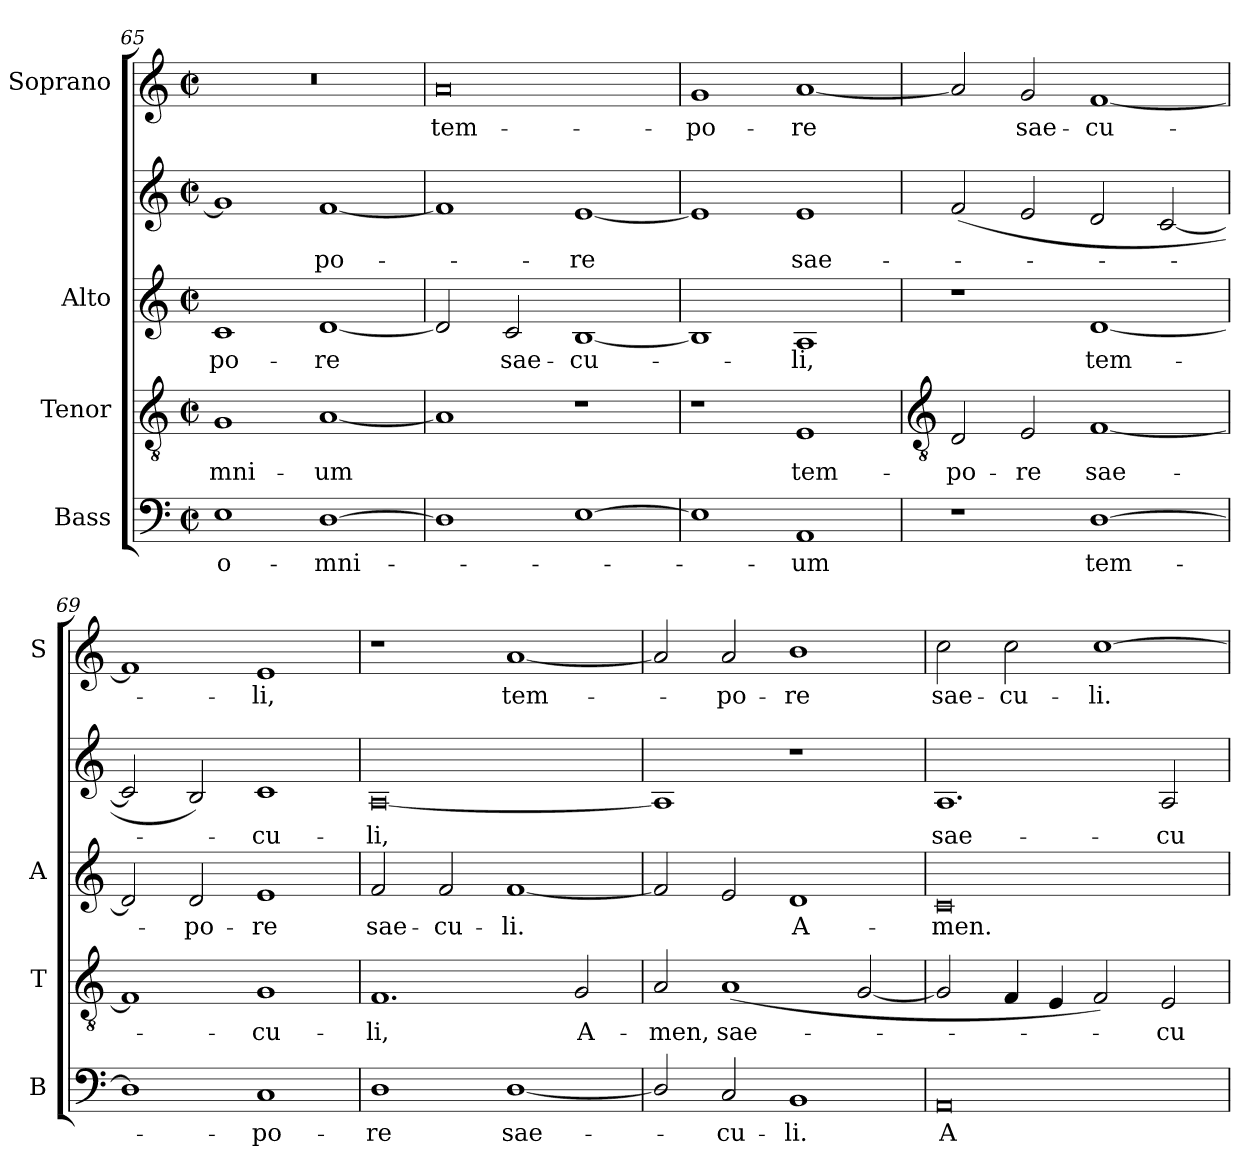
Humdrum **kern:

**kern	**text	**kern	**text	**kern	**text	**kern	**text	**kern	**text
*part4	*part4	*part3	*part3	*part2	*part2	*part2	*part2	*part1	*part1
*staff5	*staff5	*staff4	*staff4	*staff3	*staff3	*staff2	*staff2	*staff1	*staff1
*I"Bass	*	*I"Tenor	*	*I"Alto	*	*	*	*I"Soprano	*
*I'B	*	*I'T	*	*I'A	*	*	*	*I'S	*
*clefF4	*	*clefGv2	*	*clefG2	*	*clefG2	*	*clefG2	*
*k[]	*	*k[]	*	*k[]	*	*k[]	*	*k[]	*
*C:	*	*C:	*	*C:	*	*C:	*	*C:	*
*M4/2	*	*M4/2	*	*M4/2	*	*M4/2	*	*M4/2	*
*met(c|)	*	*met(c|)	*	*met(c|)	*	*met(c|)	*	*met(c|)	*
=65	=65	=65	=65	=65	=65	=65	=65	=65	=65
!	!LO:LY:b	!	!LO:LY:b	!	!LO:LY:b	!	!	!	!
1E	o-	1G	mni-	1c	po-	1g]	.	0r	.
!	!LO:LY:b	!	!LO:LY:b	!	!LO:LY:b	!	!LO:LY:b	!	!
[1D	-mni-	[1A	-um	[1d	-re	[1f	-po-	.	.
=66	=66	=66	=66	=66	=66	=66	=66	=66	=66
!	!	!	!	!	!	!	!	!	!LO:LY:b
1D]	.	1A]	.	2d]	.	1f]	.	0a	tem-
!	!	!	!	!	!LO:LY:b	!	!	!	!
.	.	.	.	2c	sae-	.	.	.	.
!	!	!	!	!	!LO:LY:b	!	!LO:LY:b	!	!
[1E	.	1r	.	[1B	-cu-	[1e	re	.	.
=67	=67	=67	=67	=67	=67	=67	=67	=67	=67
!	!	!	!	!	!	!	!	!	!LO:LY:b
1E]	.	1r	.	1B]	.	1e]	.	1g	-po-
!	!LO:LY:b	!	!LO:LY:b	!	!LO:LY:b	!	!LO:LY:b	!	!LO:LY:b
1AA	um	1E	tem-	1A	li,	1e	sae-	[1a	-re
!!LO:LB:g=z
=68	=68	=68	=68	=68	=68	=68	=68	=68	=68
*	*	*clefGv2	*	*	*	*	*	*	*
!	!	!	!LO:LY:b	!	!	!	!	!	!
1r	.	2D	-po-	1r	.	(<2f	.	2a]	.
!	!	!	!LO:LY:b	!	!	!	!	!	!LO:LY:b
.	.	2E	-re	.	.	2e	.	2g	sae-
!	!LO:LY:b	!	!LO:LY:b	!	!LO:LY:b	!	!	!	!LO:LY:b
[1D	tem-	[1F	sae-	[1d	tem-	2d	.	[1f	-cu-
.	.	.	.	.	.	[2c	.	.	.
=69	=69	=69	=69	=69	=69	=69	=69	=69	=69
1D]	.	1F]	.	2d]	.	2c]	.	1f]	.
!	!	!	!	!	!LO:LY:b	!	!	!	!
.	.	.	.	2d	-po-	2B)	.	.	.
!	!LO:LY:b	!	!LO:LY:b	!	!LO:LY:b	!	!LO:LY:b	!	!LO:LY:b
1C	po-	1G	cu-	1e	-re	1c	cu-	1e	li,
=70	=70	=70	=70	=70	=70	=70	=70	=70	=70
!	!LO:LY:b	!	!LO:LY:b	!	!LO:LY:b	!	!LO:LY:b	!	!
1D	-re	1.F	-li,	2f	sae-	[0A	li,	1r	.
!	!	!	!	!	!LO:LY:b	!	!	!	!
.	.	.	.	2f	-cu-	.	.	.	.
!	!LO:LY:b	!	!	!	!LO:LY:b	!	!	!	!LO:LY:b
[1D/	sae-	.	.	[1f	-li.	.	.	[1a	tem-
!	!	!	!LO:LY:b	!	!	!	!	!	!
.	.	2G	A-	.	.	.	.	.	.
=71	=71	=71	=71	=71	=71	=71	=71	=71	=71
!	!	!	!LO:LY:b	!	!	!	!	!	!
2D/]	.	2A	-men,	2f]	.	1A]	.	2a]	.
!	!LO:LY:b	!	!LO:LY:b	!	!	!	!	!	!LO:LY:b
2C	cu-	(<1A	sae-	2e	.	.	.	2a	po-
!	!LO:LY:b	!	!	!	!LO:LY:b	!	!	!	!LO:LY:b
1BB	-li.	.	.	1d	A-	1r	.	1b	-re
.	.	[2G	.	.	.	.	.	.	.
=72	=72	=72	=72	=72	=72	=72	=72	=72	=72
!	!LO:LY:b	!	!	!	!LO:LY:b	!	!LO:LY:b	!	!LO:LY:b
0AA	A-	2G]	.	0c	-men.	1.A	-sae-	2cc	sae-
!	!	!	!	!	!	!	!	!	!LO:LY:b
.	.	4F	.	.	.	.	.	2cc	-cu-
.	.	4E	.	.	.	.	.	.	.
!	!	!	!	!	!	!	!	!	!LO:LY:b
.	.	2F)	.	.	.	.	.	[1cc	-li.
!	!	!	!LO:LY:b	!	!	!	!LO:LY:b	!	!
.	.	2E	cu-	.	.	2A	-cu-	.	.
=	=	=	=	=	=	=	=	=	=
*-	*-	*-	*-	*-	*-	*-	*-	*-	*-
